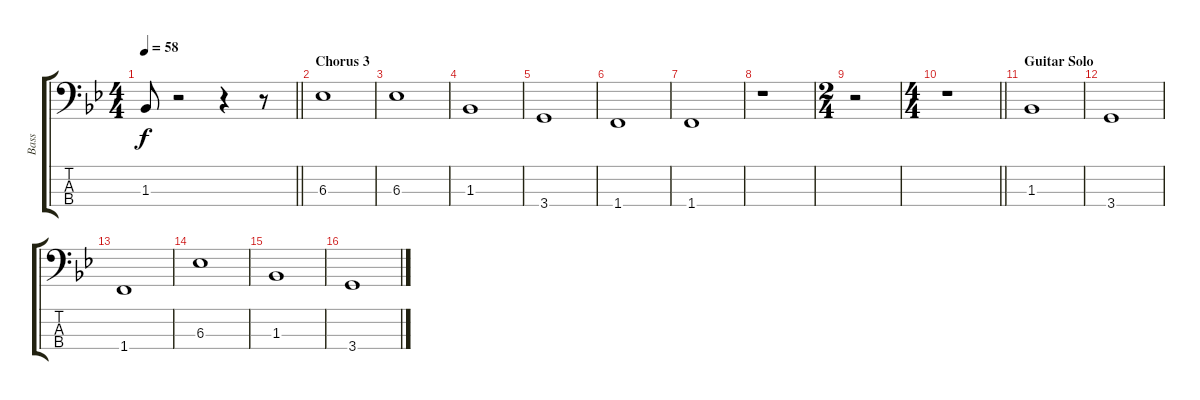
\track ("Bass" "Bass") {instrument electricbassfinger}
\staff {score tabs}
\tuning (G2 D2 A1 E1) {hide}
\ts (4 4)
\tempo 58
\clef f4
\barLineRight lightlight
\ks bb
1.3.8{dy f} r.2 r.4 r.8 |
\section ("" "Chorus 3")
6.3.1 |
6.3.1 |
1.3.1 |
3.4.1 |
1.4.1 |
1.4.1 |
r.1 |
\ts (2 4)
r.2 |
\ts (4 4)
\barLineRight lightlight
r.1 |
\section ("" "Guitar Solo")
1.3.1 |
3.4.1 |
1.4.1 |
6.3.1 |
1.3.1 |
3.4.1
